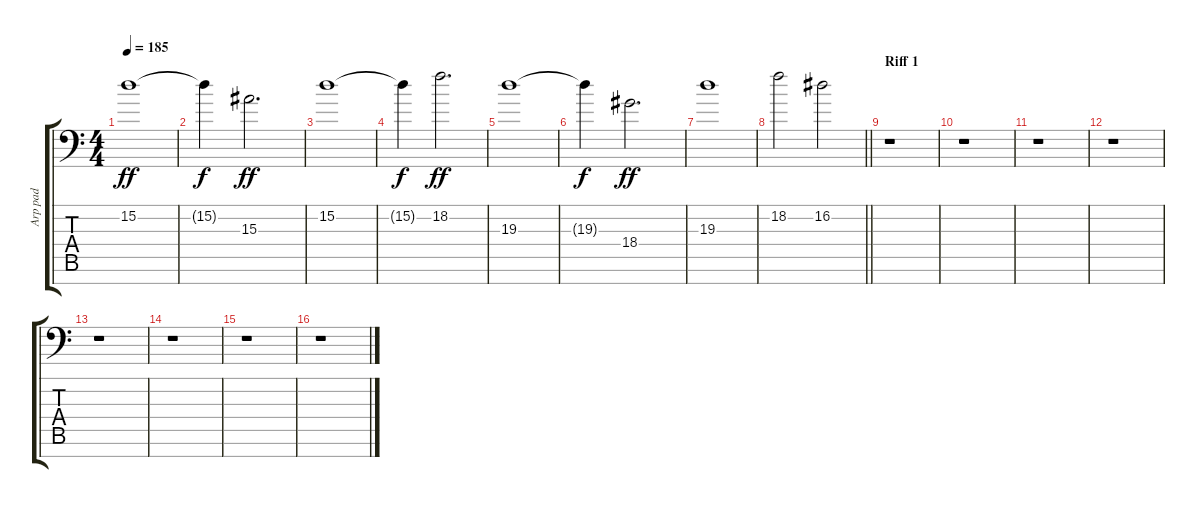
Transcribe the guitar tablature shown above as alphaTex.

\track ("Arp pad" "Arp pad") {instrument lead2sawtooth}
\staff {score tabs}
\tuning (C8 B3 G3 D3 A2 E2 C-1) {hide}
\ts (4 4)
\tempo 185
\clef f4
\ks c
15.2.1{dy ff} |
15.2{t}.4{dy f} 15.3.2{d dy ff} |
15.2.1 |
15.2{t}.4{dy f} 18.2.2{d dy ff} |
19.3.1 |
19.3{t}.4{dy f} 18.4.2{d dy ff} |
19.3.1 |
\barLineRight lightlight
18.2.2 16.2.2 |
\section ("" "Riff 1")
r.1 |
r.1 |
r.1 |
r.1 |
r.1 |
r.1 |
r.1 |
r.1
